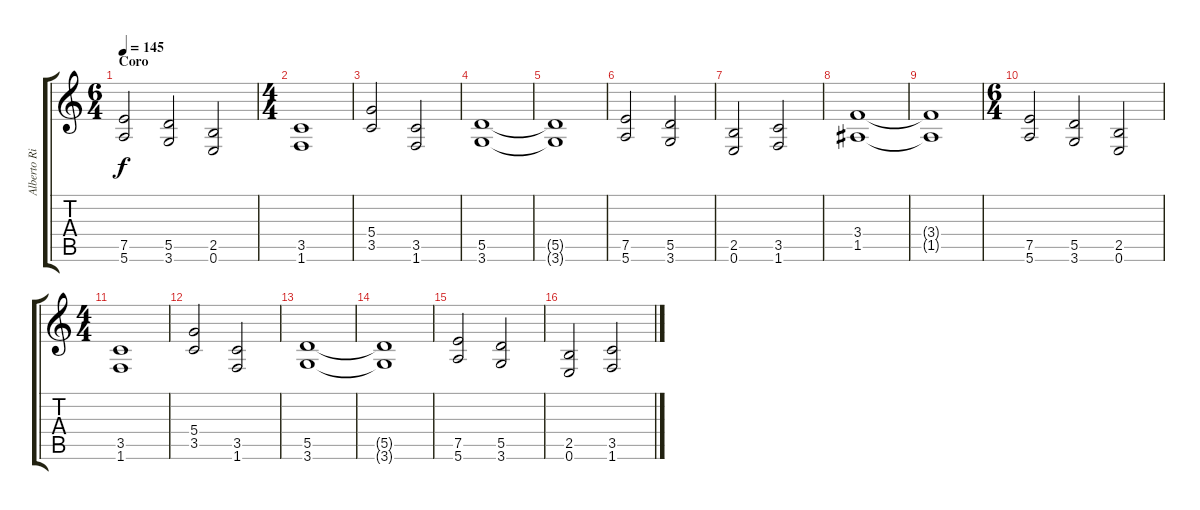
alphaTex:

\track ("Alberto Rionda" "Alberto Ri") {instrument distortionguitar}
\staff {score tabs}
\tuning (E4 B3 G3 D3 A2 E2) {hide}
\ts (6 4)
\section ("" "Coro")
\tempo 145
\clef g2
\ks c
(7.5 5.6).2{dy f volume 16} (5.5 3.6).2 (2.5 0.6).2 |
\ts (4 4)
(3.5 1.6).1 |
(5.4 3.5).2 (3.5 1.6).2 |
(5.5 3.6).1 |
(5.5{t} 3.6{t}).1 |
(7.5 5.6).2 (5.5 3.6).2 |
(2.5 0.6).2 (3.5 1.6).2 |
(3.4 1.5).1 |
(3.4{t} 1.5{t}).1 |
\ts (6 4)
(7.5 5.6).2 (5.5 3.6).2 (2.5 0.6).2 |
\ts (4 4)
(3.5 1.6).1 |
(5.4 3.5).2 (3.5 1.6).2 |
(5.5 3.6).1 |
(5.5{t} 3.6{t}).1 |
(7.5 5.6).2 (5.5 3.6).2 |
(2.5 0.6).2 (3.5 1.6).2
